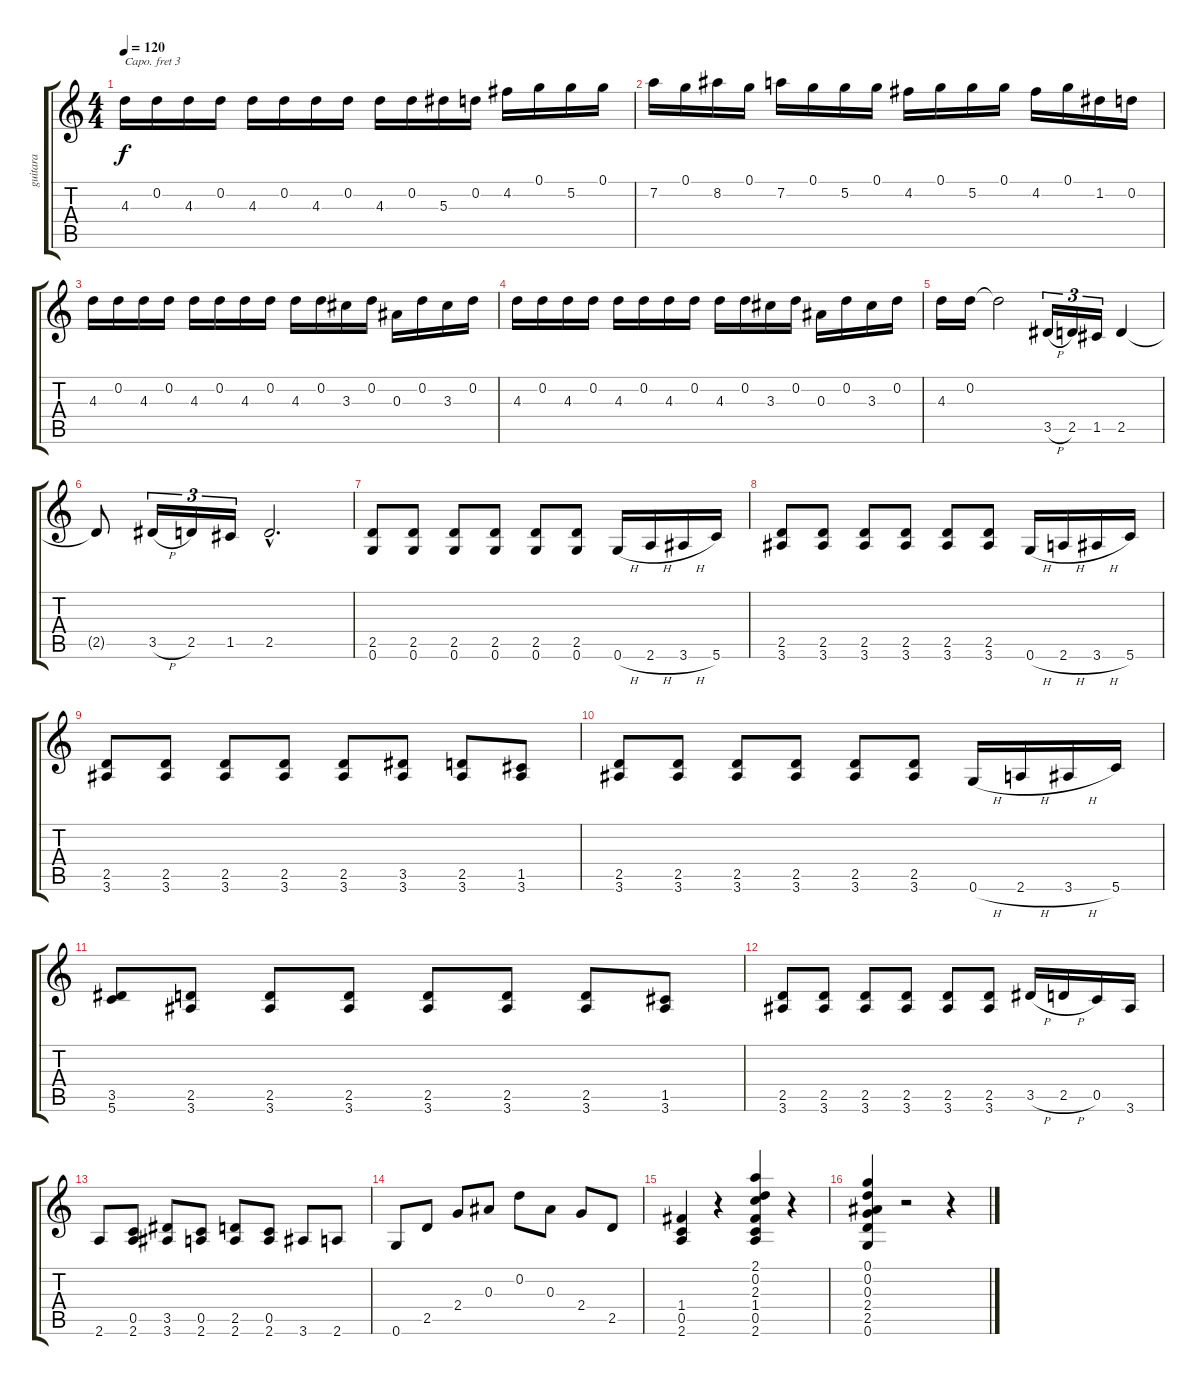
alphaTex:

\track ("guitara" "guitara") {instrument acousticguitarnylon}
\staff {score tabs}
\capo 3
\tuning (E4 B3 G3 D3 A2 E2) {hide}
\ts (4 4)
\tempo 120
\clef g2
\ks c
4.3.16{dy f} 0.2.16 4.3.16 0.2.16 4.3.16 0.2.16 4.3.16 0.2.16 4.3.16 0.2.16 5.3.16 0.2.16 4.2.16 0.1.16 5.2.16 0.1.16 |
7.2.16 0.1.16 8.2.16 0.1.16 7.2.16 0.1.16 5.2.16 0.1.16 4.2.16 0.1.16 5.2.16 0.1.16 4.2.16 0.1.16 1.2.16 0.2.16 |
4.3.16 0.2.16 4.3.16 0.2.16 4.3.16 0.2.16 4.3.16 0.2.16 4.3.16 0.2.16 3.3.16 0.2.16 0.3.16 0.2.16 3.3.16 0.2.16 |
4.3.16 0.2.16 4.3.16 0.2.16 4.3.16 0.2.16 4.3.16 0.2.16 4.3.16 0.2.16 3.3.16 0.2.16 0.3.16 0.2.16 3.3.16 0.2.16 |
4.3.16 0.2.16 0.2{t}.2 3.5{h}.16{tu (3 2)} 2.5.16{tu (3 2)} 1.5.16{tu (3 2)} 2.5.4 |
2.5{t}.8 3.5{h}.16{tu (3 2)} 2.5.16{tu (3 2)} 1.5.16{tu (3 2)} 2.5{hac}.2{d} |
(2.5 0.6).8 (2.5 0.6).8 (2.5 0.6).8 (2.5 0.6).8 (2.5 0.6).8 (2.5 0.6).8 0.6{h}.16 2.6{h}.16 3.6{h}.16 5.6.16 |
(2.5 3.6).8 (2.5 3.6).8 (2.5 3.6).8 (2.5 3.6).8 (2.5 3.6).8 (2.5 3.6).8 0.6{h}.16 2.6{h}.16 3.6{h}.16 5.6.16 |
(2.5 3.6).8 (2.5 3.6).8 (2.5 3.6).8 (2.5 3.6).8 (2.5 3.6).8 (3.5 3.6).8 (2.5 3.6).8 (1.5 3.6).8 |
(2.5 3.6).8 (2.5 3.6).8 (2.5 3.6).8 (2.5 3.6).8 (2.5 3.6).8 (2.5 3.6).8 0.6{h}.16 2.6{h}.16 3.6{h}.16 5.6.16 |
(3.5 5.6).8 (2.5 3.6).8 (2.5 3.6).8 (2.5 3.6).8 (2.5 3.6).8 (2.5 3.6).8 (2.5 3.6).8 (1.5 3.6).8 |
(2.5 3.6).8 (2.5 3.6).8 (2.5 3.6).8 (2.5 3.6).8 (2.5 3.6).8 (2.5 3.6).8 3.5{h}.16 2.5{h}.16 0.5.16 3.6.16 |
2.6.8 (0.5 2.6).8 (3.5 3.6).8 (0.5 2.6).8 (2.5 2.6).8 (0.5 2.6).8 3.6.8 2.6.8 |
0.6.8 2.5.8 2.4.8 0.3.8 0.2.8 0.3.8 2.4.8 2.5.8 |
(1.4 0.5 2.6).4 r.4 (2.1 0.2 2.3 1.4 0.5 2.6).4 r.4 |
(0.1 0.2 0.3 2.4 2.5 0.6).4 r.2 r.4
